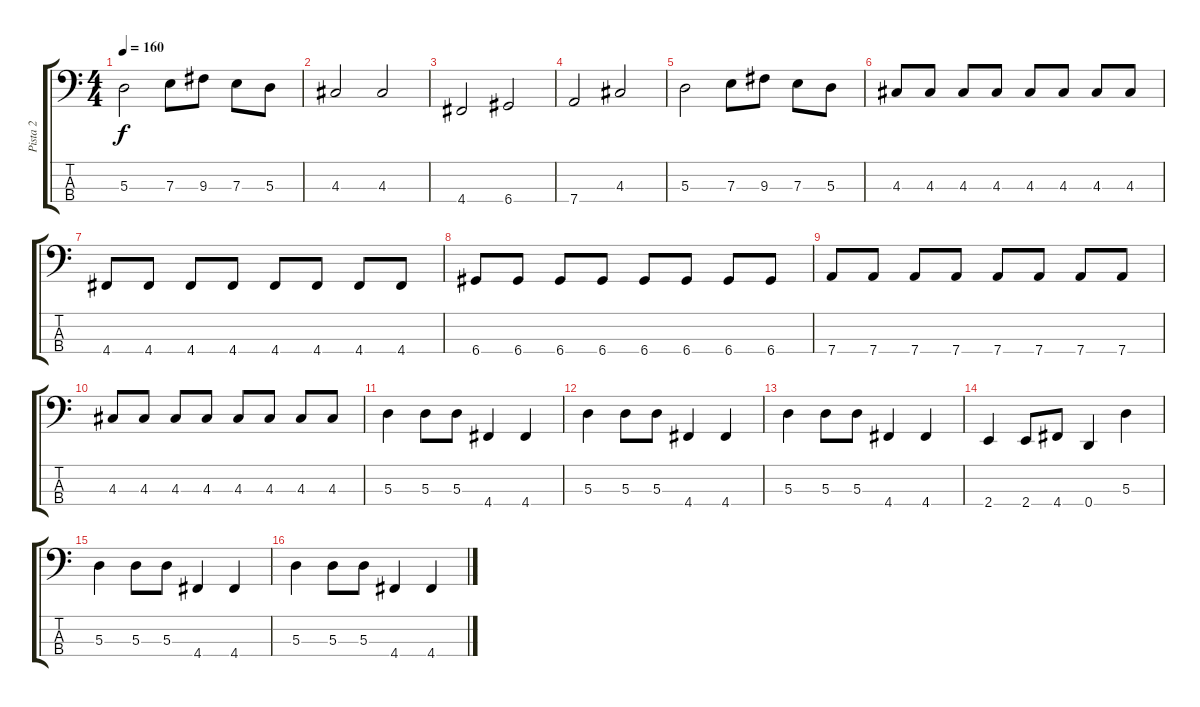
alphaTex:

\track ("Pista 2" "Pista 2") {instrument electricbassfinger}
\staff {score tabs}
\tuning (G2 D2 A1 D1) {hide}
\ts (4 4)
\tempo 160
\clef f4
\ks c
5.3.2{dy f} 7.3.8 9.3.8 7.3.8 5.3.8 |
4.3.2 4.3.2 |
4.4.2 6.4.2 |
7.4.2 4.3.2 |
5.3.2 7.3.8 9.3.8 7.3.8 5.3.8 |
4.3.8 4.3.8 4.3.8 4.3.8 4.3.8 4.3.8 4.3.8 4.3.8 |
4.4.8 4.4.8 4.4.8 4.4.8 4.4.8 4.4.8 4.4.8 4.4.8 |
6.4.8 6.4.8 6.4.8 6.4.8 6.4.8 6.4.8 6.4.8 6.4.8 |
7.4.8 7.4.8 7.4.8 7.4.8 7.4.8 7.4.8 7.4.8 7.4.8 |
4.3.8 4.3.8 4.3.8 4.3.8 4.3.8 4.3.8 4.3.8 4.3.8 |
5.3.4 5.3.8 5.3.8 4.4.4 4.4.4 |
5.3.4 5.3.8 5.3.8 4.4.4 4.4.4 |
5.3.4 5.3.8 5.3.8 4.4.4 4.4.4 |
2.4.4 2.4.8 4.4.8 0.4.4 5.3.4 |
5.3.4 5.3.8 5.3.8 4.4.4 4.4.4 |
5.3.4 5.3.8 5.3.8 4.4.4 4.4.4
